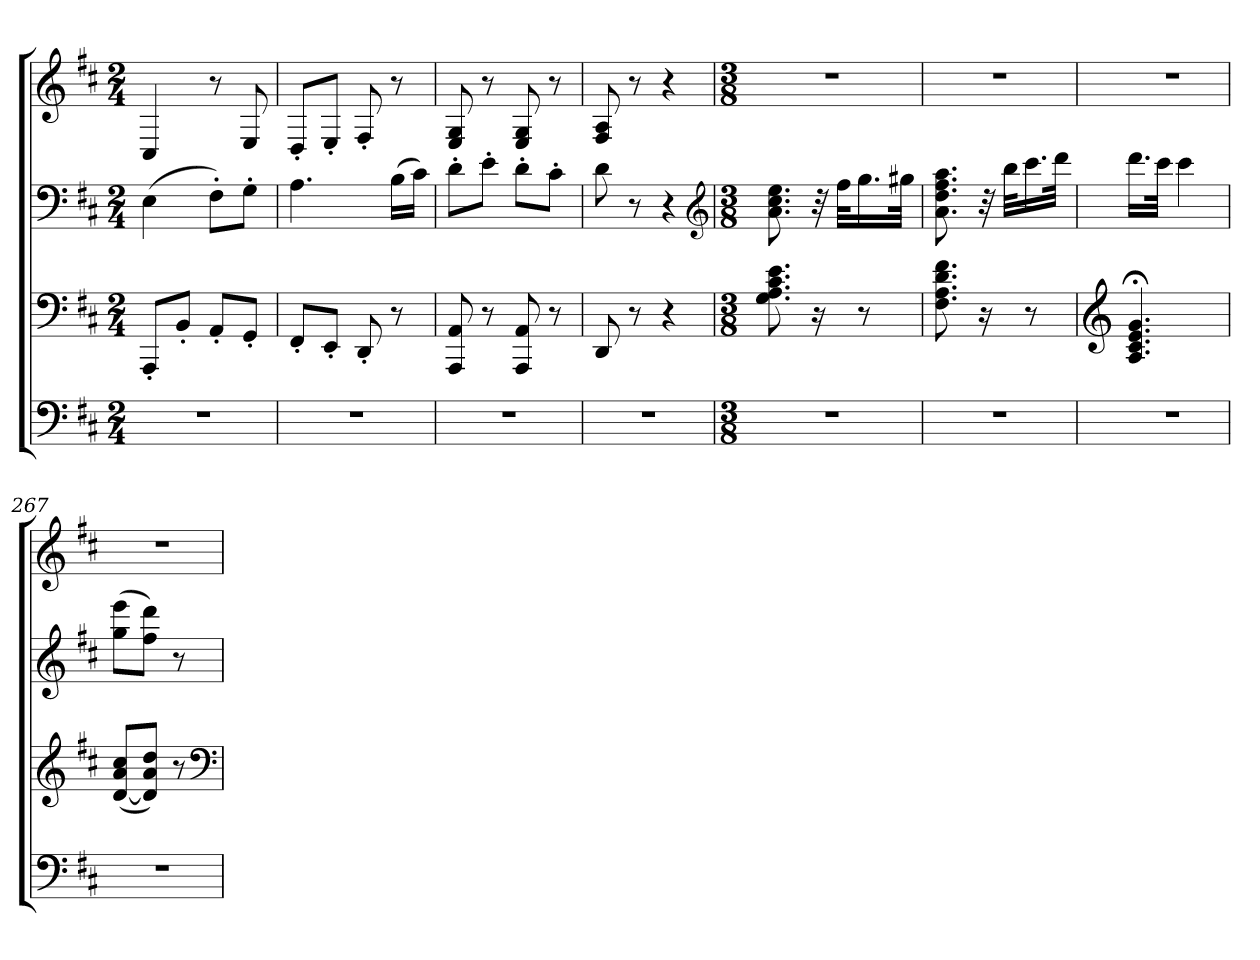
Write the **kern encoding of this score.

**kern	**kern	**kern	**kern
*part4	*part3	*part2	*part1
*staff4	*staff3	*staff2	*staff1
*clefF4	*clefF4	*clefF4	*clefG2
*k[f#c#]	*k[f#c#]	*k[f#c#]	*k[f#c#]
*D:	*D:	*D:	*D:
*M2/4	*M2/4	*M2/4	*M2/4
=	=	=	=
2r	8AAA'L	(4E	4C#
.	8BB'J	.	.
.	8AA'L	8F#'L)	8r
.	8GG'J	8G'J	8E
=262	=262	=262	=262
2r	8FF#'L	4.A	8D'L
.	8EE'J	.	8E'J
.	8DD'	.	8F#'
.	8r	(16BLL	8r
.	.	16c#JJ)	.
=263	=263	=263	=263
2r	8AAA 8AA	8d'L	8E 8G
.	8r	8e'J	8r
.	8AAA 8AA	8d'L	8E 8G
.	8r	8c#'J	8r
=264	=264	=264	=264
2r	8DD	8d	8F# 8A
.	8r	8r	8r
.	4r	4r	4r
*	*	*clefG2	*
=	=	=	=
*M3/8	*M3/8	*M3/8	*M3/8
4.r	8.G 8.A 8.c# 8.e	8.a 8.cc# 8.ee	4.r
.	16r	32r	.
.	.	32ff#KLL	.
.	8r	16.gg	.
.	.	32gg#XJJk	.
=265	=265	=265	=265
4.r	8.F# 8.A 8.d 8.f#	8.a 8.dd 8.ff# 8.aa	4.r
.	16r	32r	.
.	.	32bbKLL	.
.	8r	16.ccc#	.
.	.	32dddJJk	.
=266	=266	=266	=266
*	*clefG2	*	*
4.r	4.A;< 4.c#;< 4.e;< 4.g;<	16.dddLL	4.r
.	.	32ccc#JJk	.
.	.	4ccc#	.
=267	=267	=267	=267
4.r	([8d 8a 8cc#L	(8gg 8eeeL	4.r
.	8d] 8a 8ddJ)	8ff# 8dddJ)	.
.	8r	8r	.
*	*clefF4	*	*
=	=	=	=
*-	*-	*-	*-
